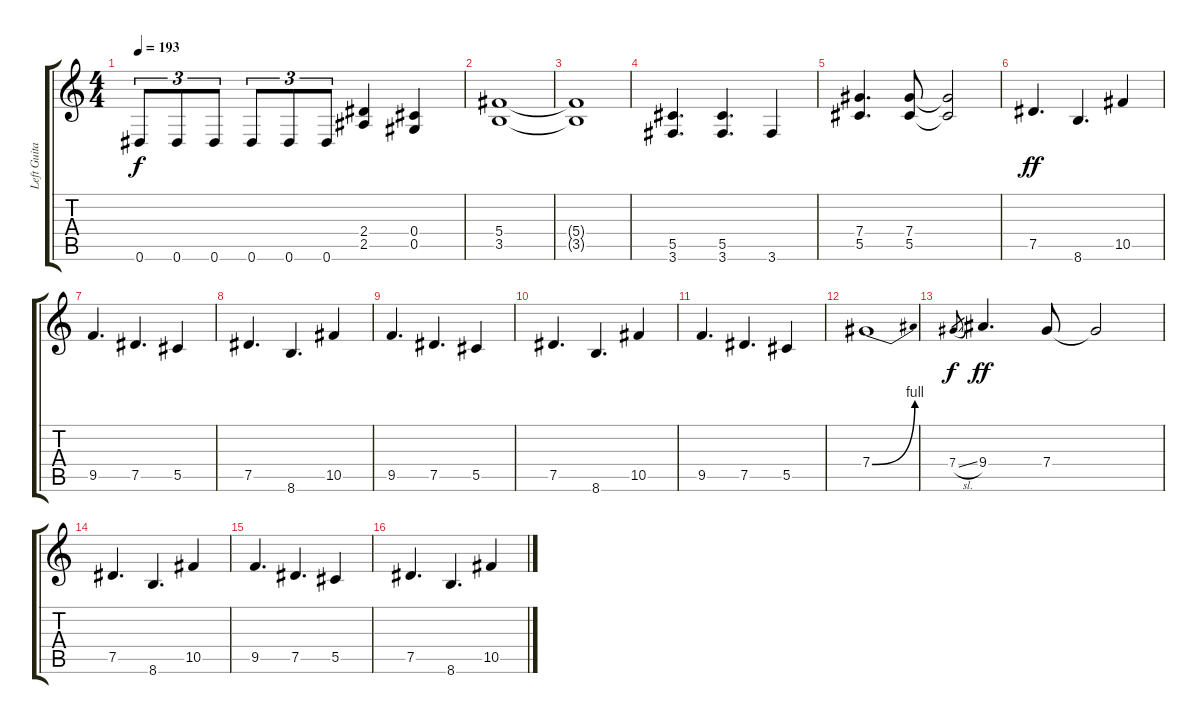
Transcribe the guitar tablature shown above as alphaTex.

\track ("Left Guitar" "Left Guita") {instrument distortionguitar}
\staff {score tabs}
\tuning (Eb4 Bb3 Gb3 Db3 Ab2 Eb2) {hide}
\ts (4 4)
\tempo 193
\clef g2
\ks c
0.6.8{tu (3 2) dy f} 0.6.8{tu (3 2)} 0.6.8{tu (3 2)} 0.6.8{tu (3 2)} 0.6.8{tu (3 2)} 0.6.8{tu (3 2)} (2.4 2.5).4 (0.4 0.5).4 |
(5.4 3.5).1 |
(5.4{t} 3.5{t}).1 |
(5.5 3.6).4{d} (5.5 3.6).4{d} 3.6.4 |
(7.4 5.5).4{d} (7.4 5.5).8 (7.4{t} 5.5{t}).2 |
7.5.4{d dy ff} 8.6.4{d} 10.5.4 |
9.5.4{d} 7.5.4{d} 5.5.4 |
7.5.4{d} 8.6.4{d} 10.5.4 |
9.5.4{d} 7.5.4{d} 5.5.4 |
7.5.4{d} 8.6.4{d} 10.5.4 |
9.5.4{d} 7.5.4{d} 5.5.4 |
7.4{be (bend 0 0 60 4)}.1 |
7.4{sl}.8{gr dy f} 9.4.4{d dy ff} 7.4.8 7.4{t}.2 |
7.5.4{d} 8.6.4{d} 10.5.4 |
9.5.4{d} 7.5.4{d} 5.5.4 |
7.5.4{d} 8.6.4{d} 10.5.4
